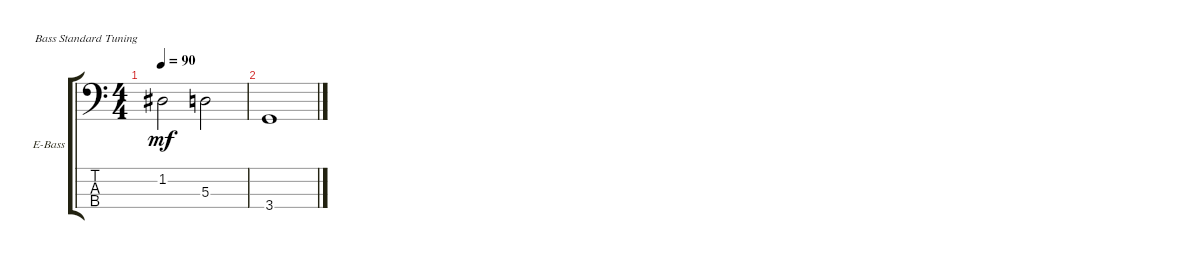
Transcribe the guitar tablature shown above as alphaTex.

\defaultSystemsLayout 4
\bracketExtendMode groupsimilarinstruments
\firstSystemTrackNameOrientation horizontal
\otherSystemsTrackNameOrientation horizontal
\track ("Electric Bass" "E-Bass") {instrument electricbassfinger}
\staff {score tabs}
\tuning (G2 D2 A1 E1)
\ts (4 4)
\tempo 90
\clef f4
\ks c
1.2.2{dy mf} 5.3.2 |
3.4.1
